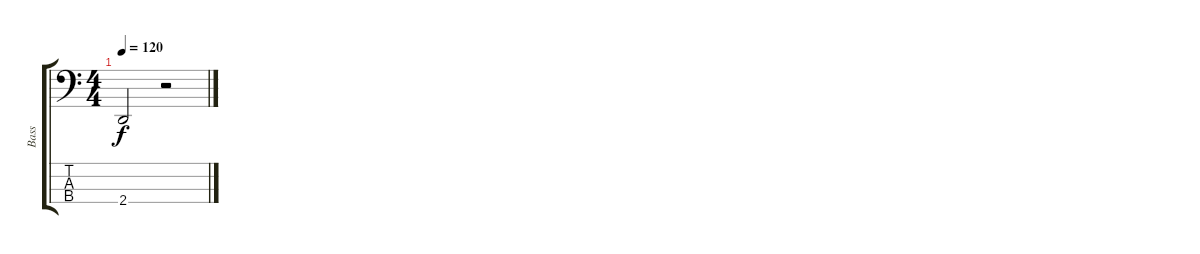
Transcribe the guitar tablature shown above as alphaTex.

\track ("Bass" "Bass") {instrument electricbassfinger}
\staff {score tabs}
\tuning (F2 C2 G1 C1) {hide}
\ts (4 4)
\tempo 120
\clef f4
\ks c
2.4{t}.2{dy f} r.2
